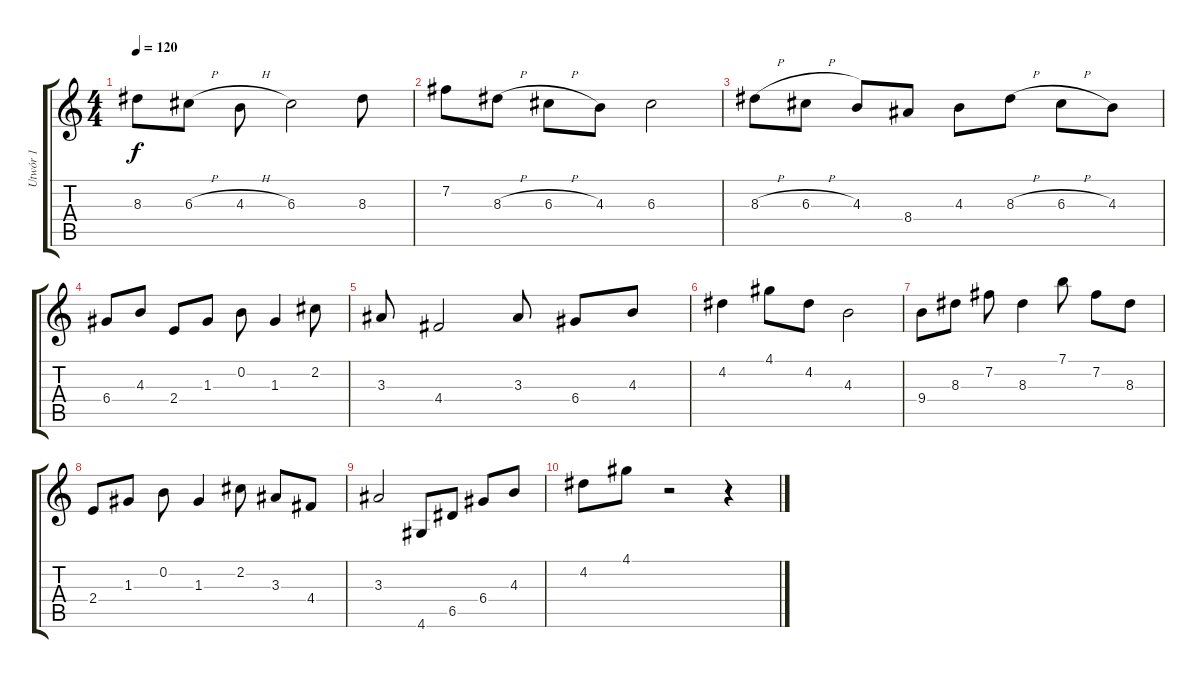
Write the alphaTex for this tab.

\track ("Utwór 1" "Utwór 1") {instrument acousticguitarnylon}
\staff {score tabs}
\tuning (E4 B3 G3 D3 A2 E2) {hide}
\ts (4 4)
\tempo 120
\clef g2
\ks c
8.3.8{dy f} 6.3{h}.8 4.3{h}.8 6.3.2 8.3.8 |
7.2.8 8.3{h}.8 6.3{h}.8 4.3.8 6.3.2 |
8.3{h}.8 6.3{h}.8 4.3.8 8.4.8 4.3.8 8.3{h}.8 6.3{h}.8 4.3.8 |
6.4.8 4.3.8 2.4.8 1.3.8 0.2.8 1.3.4 2.2.8 |
3.3.8 4.4.2 3.3.8 6.4.8 4.3.8 |
4.2.4 4.1.8 4.2.8 4.3.2 |
9.4.8 8.3.8 7.2.8 8.3.4 7.1.8 7.2.8 8.3.8 |
2.4.8 1.3.8 0.2.8 1.3.4 2.2.8 3.3.8 4.4.8 |
3.3.2 4.6.8 6.5.8 6.4.8 4.3.8 |
4.2.8 4.1.8 r.2 r.4
